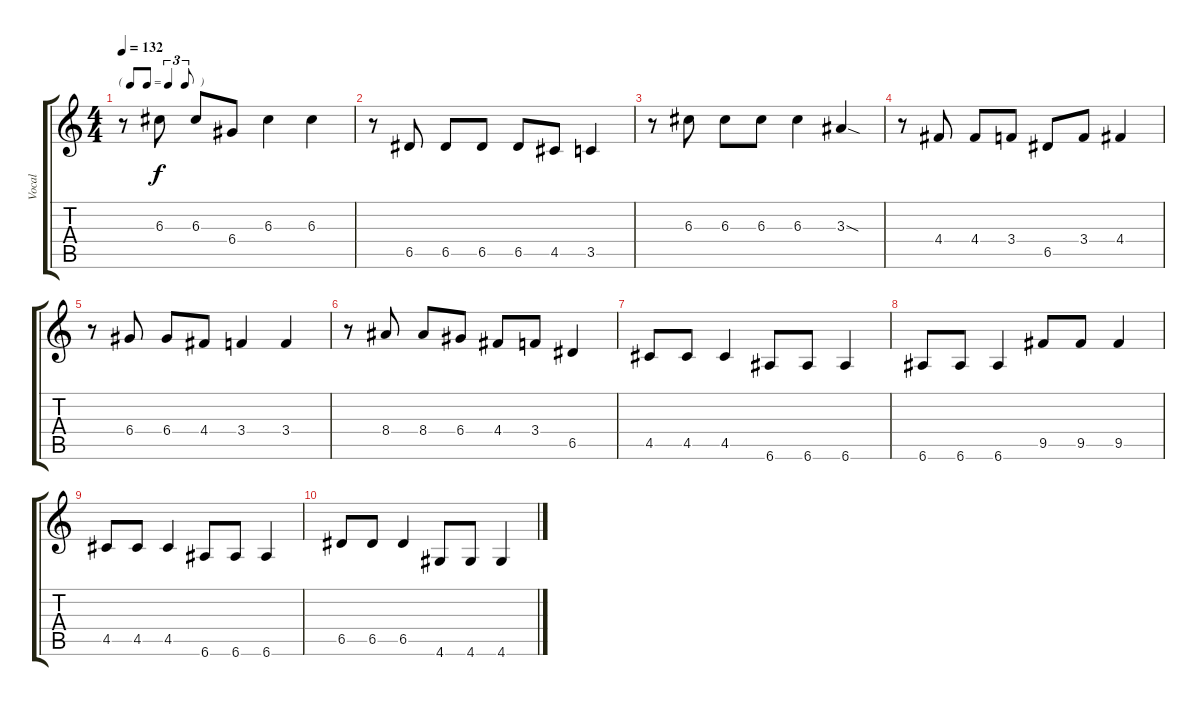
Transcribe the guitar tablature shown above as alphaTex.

\track ("Vocal" "Vocal") {instrument acousticguitarnylon}
\staff {score tabs}
\tuning (E4 B3 G3 D3 A2 E2) {hide}
\ts (4 4)
\tf triplet8th
\tempo 132
\clef g2
\ks c
r.8{dy f} 6.3.8 6.3.8 6.4.8 6.3.4 6.3.4 |
r.8 6.5.8 6.5.8 6.5.8 6.5.8 4.5.8 3.5.4 |
r.8 6.3.8 6.3.8 6.3.8 6.3.4 3.3{sod}.4 |
r.8 4.4.8 4.4.8 3.4.8 6.5.8 3.4.8 4.4.4 |
r.8 6.4.8 6.4.8 4.4.8 3.4.4 3.4.4 |
r.8 8.4.8 8.4.8 6.4.8 4.4.8 3.4.8 6.5.4 |
4.5.8 4.5.8 4.5.4 6.6.8 6.6.8 6.6.4 |
6.6.8 6.6.8 6.6.4 9.5.8 9.5.8 9.5.4 |
4.5.8 4.5.8 4.5.4 6.6.8 6.6.8 6.6.4 |
6.5.8 6.5.8 6.5.4 4.6.8 4.6.8 4.6.4
